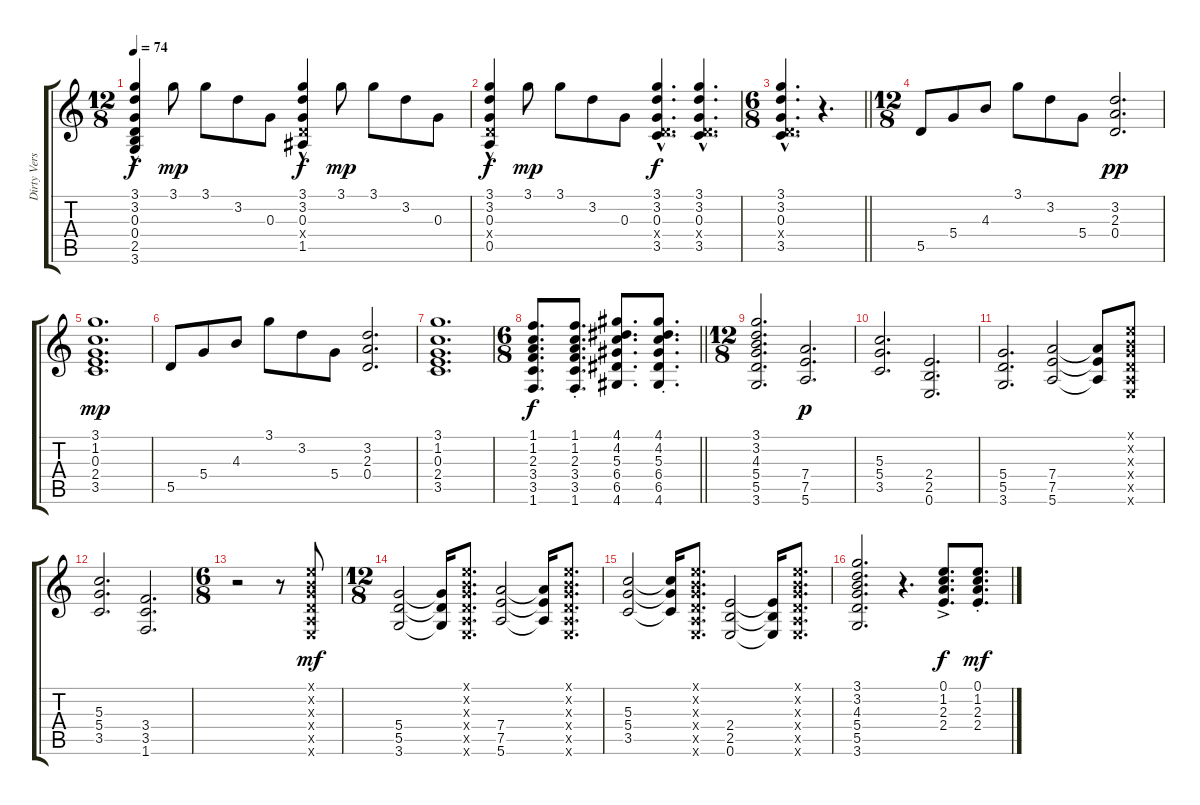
\track ("Dirty Verse" "Dirty Vers") {instrument distortionguitar}
\staff {score tabs}
\tuning (E4 B3 G3 D3 A2 E2) {hide}
\ts (12 8)
\tempo 74
\clef g2
\ks c
(3.1{hac} 3.2{hac} 0.3{hac} 0.4{hac} 2.5{hac} 3.6{hac}).4{dy f} 3.1.8{dy mp} 3.1.8 3.2.8 0.3.8 (3.1{hac} 3.2{hac} 0.3{hac} 0.4{hac x} 1.5{hac}).4{dy f} 3.1.8{dy mp} 3.1.8 3.2.8 0.3.8 |
(3.1{hac} 3.2{hac} 0.3{hac} 0.4{hac x} 0.5{hac}).4{dy f} 3.1.8{dy mp} 3.1.8 3.2.8 0.3.8 (3.1{hac} 3.2{hac} 0.3{hac} 0.4{hac x} 3.5{hac}).4{d dy f} (3.1{hac} 3.2{hac} 0.3{hac} 0.4{hac x} 3.5{hac}).4{d} |
\ts (6 8)
\barLineRight lightlight
(3.1{hac} 3.2{hac} 0.3{hac} 0.4{hac x} 3.5{hac}).4{d} r.4{d} |
\ts (12 8)
5.5.8 5.4.8 4.3.8 3.1.8 3.2.8 5.4.8 (3.2 2.3 0.4).2{d dy pp} |
(3.1 1.2 0.3 2.4 3.5).1{d dy mp} |
5.5.8 5.4.8 4.3.8 3.1.8 3.2.8 5.4.8 (3.2 2.3 0.4).2{d} |
(3.1 1.2 0.3 2.4 3.5).1{d} |
\ts (6 8)
\barLineRight lightlight
(1.1 1.2 2.3 3.4 3.5 1.6).8{d dy f} (1.1{st} 1.2{st} 2.3{st} 3.4{st} 3.5{st} 1.6{st}).8{d} (4.1 4.2 5.3 6.4 6.5 4.6).8{d} (4.1{st} 4.2{st} 5.3{st} 6.4{st} 6.5{st} 4.6{st}).8{d} |
\ts (12 8)
(3.1 3.2 4.3 5.4 5.5 3.6).2{d} (7.4 7.5 5.6).2{d dy p} |
(5.3 5.4 3.5).2{d} (2.4 2.5 0.6).2{d} |
(5.4 5.5 3.6).2{d} (7.4 7.5 5.6).2 (7.4{t} 7.5{t} 5.6{t}).8 (0.1{x} 0.2{x} 0.3{x} 0.4{x} 0.5{x} 0.6{x}).8 |
(5.3 5.4 3.5).2{d} (3.4 3.5 1.6).2{d} |
\ts (6 8)
r.2 r.8 (0.1{x} 0.2{x} 0.3{x} 0.4{x} 0.5{x} 0.6{x}).8{dy mf} |
\ts (12 8)
(5.4 5.5 3.6).2 (5.4{t} 5.5{t} 3.6{t}).16 (0.1{x} 0.2{x} 0.3{x} 0.4{x} 0.5{x} 0.6{x}).8{d} (7.4 7.5 5.6).2 (7.4{t} 7.5{t} 5.6{t}).16 (0.1{x} 0.2{x} 0.3{x} 0.4{x} 0.5{x} 0.6{x}).8{d} |
(5.3 5.4 3.5).2 (5.3{t} 5.4{t} 3.5{t}).16 (0.1{x} 0.2{x} 0.3{x} 0.4{x} 0.5{x} 0.6{x}).8{d} (2.4 2.5 0.6).2 (2.4{t} 2.5{t} 0.6{t}).16 (0.1{x} 0.2{x} 0.3{x} 0.4{x} 0.5{x} 0.6{x}).8{d} |
(3.1 3.2 4.3 5.4 5.5 3.6).2{d} r.4{d} (0.1{ac} 1.2{ac} 2.3{ac} 2.4{ac}).8{d dy f} (0.1{st} 1.2{st} 2.3{st} 2.4{st}).8{d dy mf}
